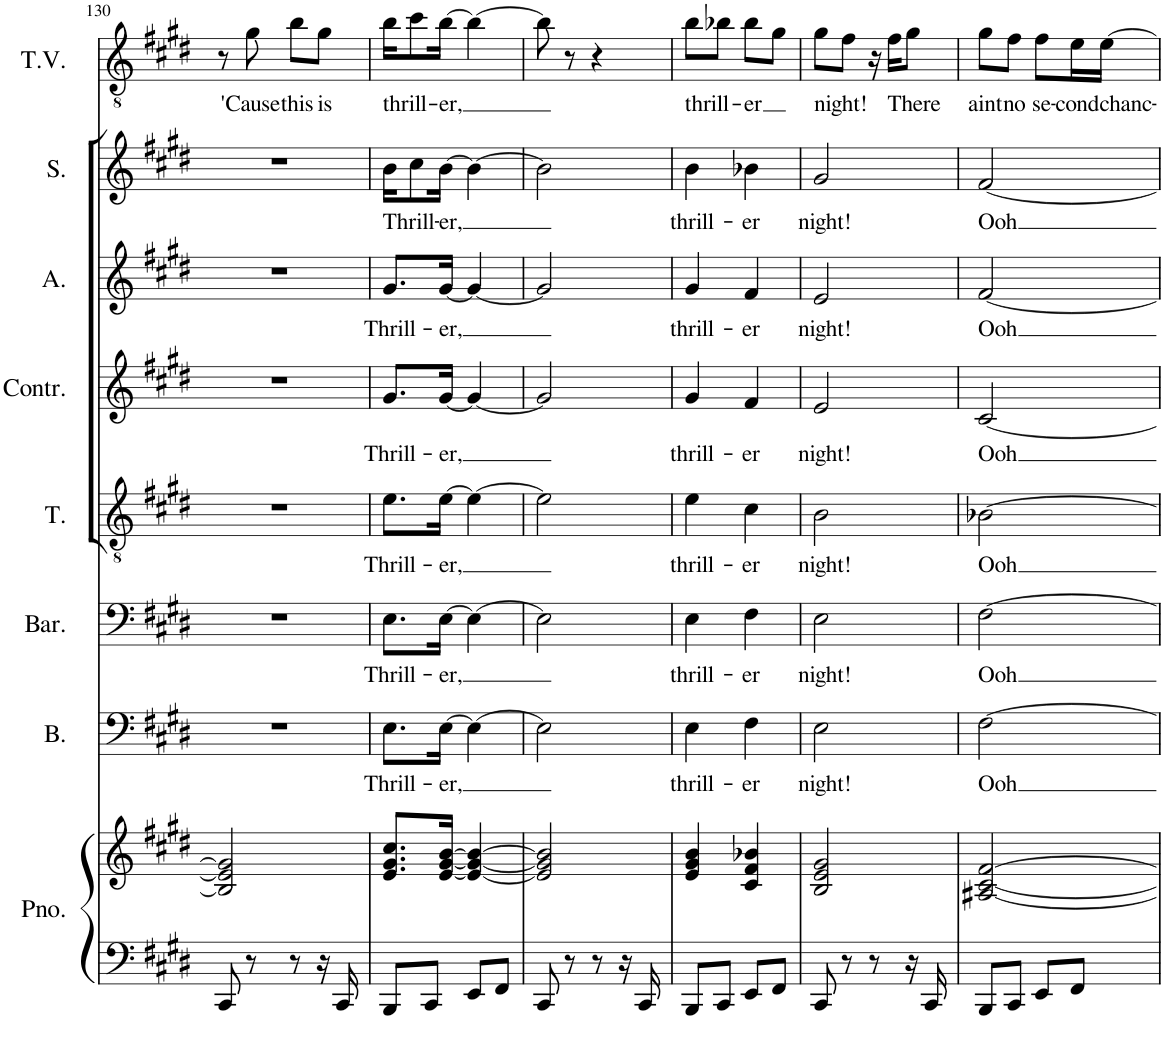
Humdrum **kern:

**kern	**kern	**kern	**text	**kern	**text	**kern	**text	**kern	**text	**kern	**text	**kern	**text	**kern	**text
*part8	*part8	*part7	*part7	*part6	*part6	*part5	*part5	*part4	*part4	*part3	*part3	*part2	*part2	*part1	*part1
*staff9	*staff8	*staff7	*staff7	*staff6	*staff6	*staff5	*staff5	*staff4	*staff4	*staff3	*staff3	*staff2	*staff2	*staff1	*staff1
*I"Piano	*	*I"Bass	*	*I"Baritone	*	*I"Tenor	*	*I"Contralto	*	*I"Alto	*	*I"Soprano	*	*I"Tenor Voice	*
*I'Pno.	*	*I'B.	*	*I'Bar.	*	*I'T.	*	*I'Contr.	*	*I'A.	*	*I'S.	*	*I'T.V.	*
!!LO:PB:g=z
*clefF4	*clefG2	*clefF4	*	*clefF4	*	*clefGv2	*	*clefG2	*	*clefG2	*	*clefG2	*	*clefGv2	*
*k[f#c#g#d#]	*k[f#c#g#d#]	*k[f#c#g#d#]	*	*k[f#c#g#d#]	*	*k[f#c#g#d#]	*	*k[f#c#g#d#]	*	*k[f#c#g#d#]	*	*k[f#c#g#d#]	*	*k[f#c#g#d#]	*
*M2/4	*M2/4	*M2/4	*	*M2/4	*	*M2/4	*	*M2/4	*	*M2/4	*	*M2/4	*	*M2/4	*
=130	=130	=130	=130	=130	=130	=130	=130	=130	=130	=130	=130	=130	=130	=130	=130
8CC#/	2B/] 2e/] 2g#/]	2r	.	2r	.	2r	.	2r	.	2r	.	2r	.	8r	.
!	!	!	!	!	!	!	!	!	!	!	!	!	!	!	!LO:LY:b
8r	.	.	.	.	.	.	.	.	.	.	.	.	.	8g#\	'Cause
!	!	!	!	!	!	!	!	!	!	!	!	!	!	!	!LO:LY:b
8r	.	.	.	.	.	.	.	.	.	.	.	.	.	8b\L	this
!	!	!	!	!	!	!	!	!	!	!	!	!	!	!	!LO:LY:b
16r	.	.	.	.	.	.	.	.	.	.	.	.	.	8g#\J	is
16CC#/	.	.	.	.	.	.	.	.	.	.	.	.	.	.	.
=131	=131	=131	=131	=131	=131	=131	=131	=131	=131	=131	=131	=131	=131	=131	=131
!	!	!	!LO:LY:b	!	!LO:LY:b	!	!LO:LY:b	!	!LO:LY:b	!	!LO:LY:b	!	!LO:LY:b	!	!LO:LY:b
8BBB/L	8.e/ 8.g#/ 8.cc#/L	8.E\L	Thrill-	8.E\L	Thrill-	8.e\L	Thrill-	8.g#/L	Thrill-	8.g#/L	Thrill-	16b\KL	Thrill-	16b\KL	thrill-
.	.	.	.	.	.	.	.	.	.	.	.	8cc#\	.	8cc#\	.
8CC#/J	.	.	.	.	.	.	.	.	.	.	.	.	.	.	.
!	!	!	!LO:LY:b	!	!LO:LY:b	!	!LO:LY:b	!	!LO:LY:b	!	!LO:LY:b	!	!LO:LY:b	!	!LO:LY:b
.	[16e/ [16g#/ [16b/Jk	[16E\Jk	-er,	[16E\Jk	-er,	[16e\Jk	-er,	[16g#/Jk	-er,	[16g#/Jk	-er,	[16b\Jk	-er,	[16b\Jk	-er,
8EE/L	4e/_ 4g#/_ 4b/_	4E\_	.	4E\_	.	4e\_	.	4g#/_	.	4g#/_	.	4b\_	.	4b\_	.
8FF#/J	.	.	.	.	.	.	.	.	.	.	.	.	.	.	.
=132	=132	=132	=132	=132	=132	=132	=132	=132	=132	=132	=132	=132	=132	=132	=132
8CC#/	2e/] 2g#/] 2b/]	2E\]	.	2E\]	.	2e\]	.	2g#/]	.	2g#/]	.	2b\]	.	8b\]	.
8r	.	.	.	.	.	.	.	.	.	.	.	.	.	8r	.
8r	.	.	.	.	.	.	.	.	.	.	.	.	.	4r	.
16r	.	.	.	.	.	.	.	.	.	.	.	.	.	.	.
16CC#/	.	.	.	.	.	.	.	.	.	.	.	.	.	.	.
=133	=133	=133	=133	=133	=133	=133	=133	=133	=133	=133	=133	=133	=133	=133	=133
!	!	!	!LO:LY:b	!	!LO:LY:b	!	!LO:LY:b	!	!LO:LY:b	!	!LO:LY:b	!	!LO:LY:b	!	!LO:LY:b
8BBB/L	4e/ 4g#/ 4b/	4E\	thrill-	4E\	thrill-	4e\	thrill-	4g#/	thrill-	4g#/	thrill-	4b\	thrill-	8b\L	thrill-
8CC#/J	.	.	.	.	.	.	.	.	.	.	.	.	.	8b-X\J	.
!	!	!	!LO:LY:b	!	!LO:LY:b	!	!LO:LY:b	!	!LO:LY:b	!	!LO:LY:b	!	!LO:LY:b	!	!LO:LY:b
8EE/L	4c#/ 4f#/ 4b-X/	4F#\	-er	4F#\	-er	4c#\	-er	4f#/	-er	4f#/	-er	4b-X\	-er	8b-\L	-er
8FF#/J	.	.	.	.	.	.	.	.	.	.	.	.	.	8g#\J	.
=134	=134	=134	=134	=134	=134	=134	=134	=134	=134	=134	=134	=134	=134	=134	=134
!	!	!	!LO:LY:b	!	!LO:LY:b	!	!LO:LY:b	!	!LO:LY:b	!	!LO:LY:b	!	!LO:LY:b	!	!LO:LY:b
8CC#/	2B/ 2e/ 2g#/	2E\	night!	2E\	night!	2B\	night!	2e/	night!	2e/	night!	2g#/	night!	8g#\L	night!
8r	.	.	.	.	.	.	.	.	.	.	.	.	.	8f#\J	.
8r	.	.	.	.	.	.	.	.	.	.	.	.	.	16r	.
!	!	!	!	!	!	!	!	!	!	!	!	!	!	!	!LO:LY:b
.	.	.	.	.	.	.	.	.	.	.	.	.	.	16f#\KL	There
16r	.	.	.	.	.	.	.	.	.	.	.	.	.	8g#\J	.
16CC#/	.	.	.	.	.	.	.	.	.	.	.	.	.	.	.
=135	=135	=135	=135	=135	=135	=135	=135	=135	=135	=135	=135	=135	=135	=135	=135
!	!	!	!LO:LY:b	!	!LO:LY:b	!	!LO:LY:b	!	!LO:LY:b	!	!LO:LY:b	!	!LO:LY:b	!	!LO:LY:b
8BBB/L	[2A#X/ [2c#/ [2f#/	[2F#\	Ooh	[2F#\	Ooh	[2B-X\	Ooh	[2c#/	Ooh	[2f#/	Ooh	[2f#/	Ooh	8g#\L	aint
!	!	!	!	!	!	!	!	!	!	!	!	!	!	!	!LO:LY:b
8CC#/J	.	.	.	.	.	.	.	.	.	.	.	.	.	8f#\J	no
!	!	!	!	!	!	!	!	!	!	!	!	!	!	!	!LO:LY:b
8EE/L	.	.	.	.	.	.	.	.	.	.	.	.	.	8f#\L	se-
!	!	!	!	!	!	!	!	!	!	!	!	!	!	!	!LO:LY:b
8FF#/J	.	.	.	.	.	.	.	.	.	.	.	.	.	16e\L	-cond
!	!	!	!	!	!	!	!	!	!	!	!	!	!	!	!LO:LY:b
.	.	.	.	.	.	.	.	.	.	.	.	.	.	[16e\JJ	chanc-
=	=	=	=	=	=	=	=	=	=	=	=	=	=	=	=
*-	*-	*-	*-	*-	*-	*-	*-	*-	*-	*-	*-	*-	*-	*-	*-
